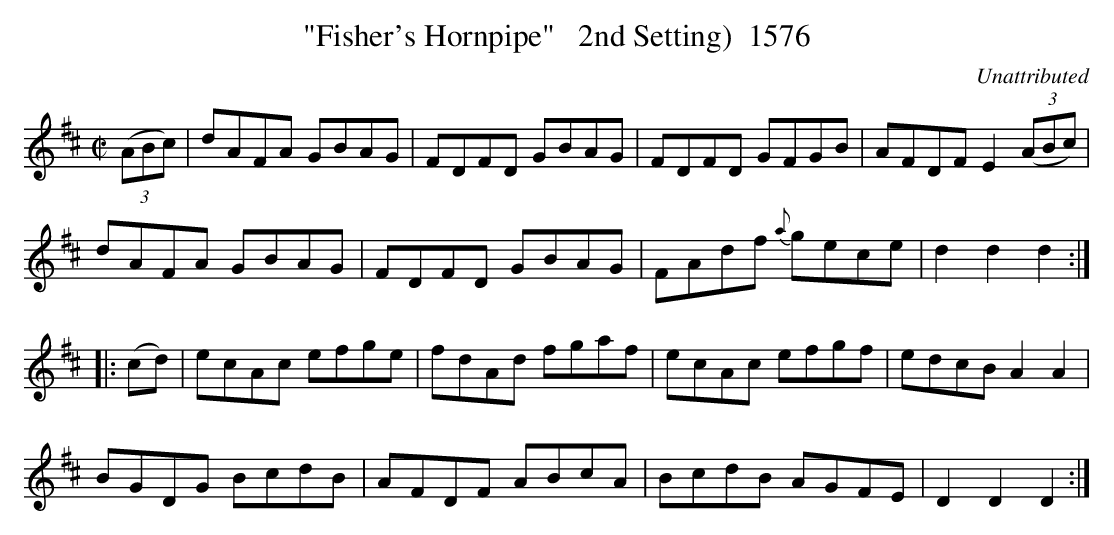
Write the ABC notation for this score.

X:1
T:"Fisher's Hornpipe"   2nd Setting)  1576
C:Unattributed
BRENNAN July 2003 (HTTP://WWW.SOSYOURMOM.COM)
M:C|
L:1/8
K:D
(3(ABc)|dAFA GBAG|FDFD GBAG|FDFD GFGB|AFDF E2 (3(ABc)|
dAFA GBAG|FDFD GBAG|FAdf {a}gece|d2d2d2:|
|:(cd)|ecAc efge|fdAd fgaf|ecAc efgf|edcB A2A2|
BGDG BcdB|AFDF ABcA|BcdB AGFE|D2D2D2:|
